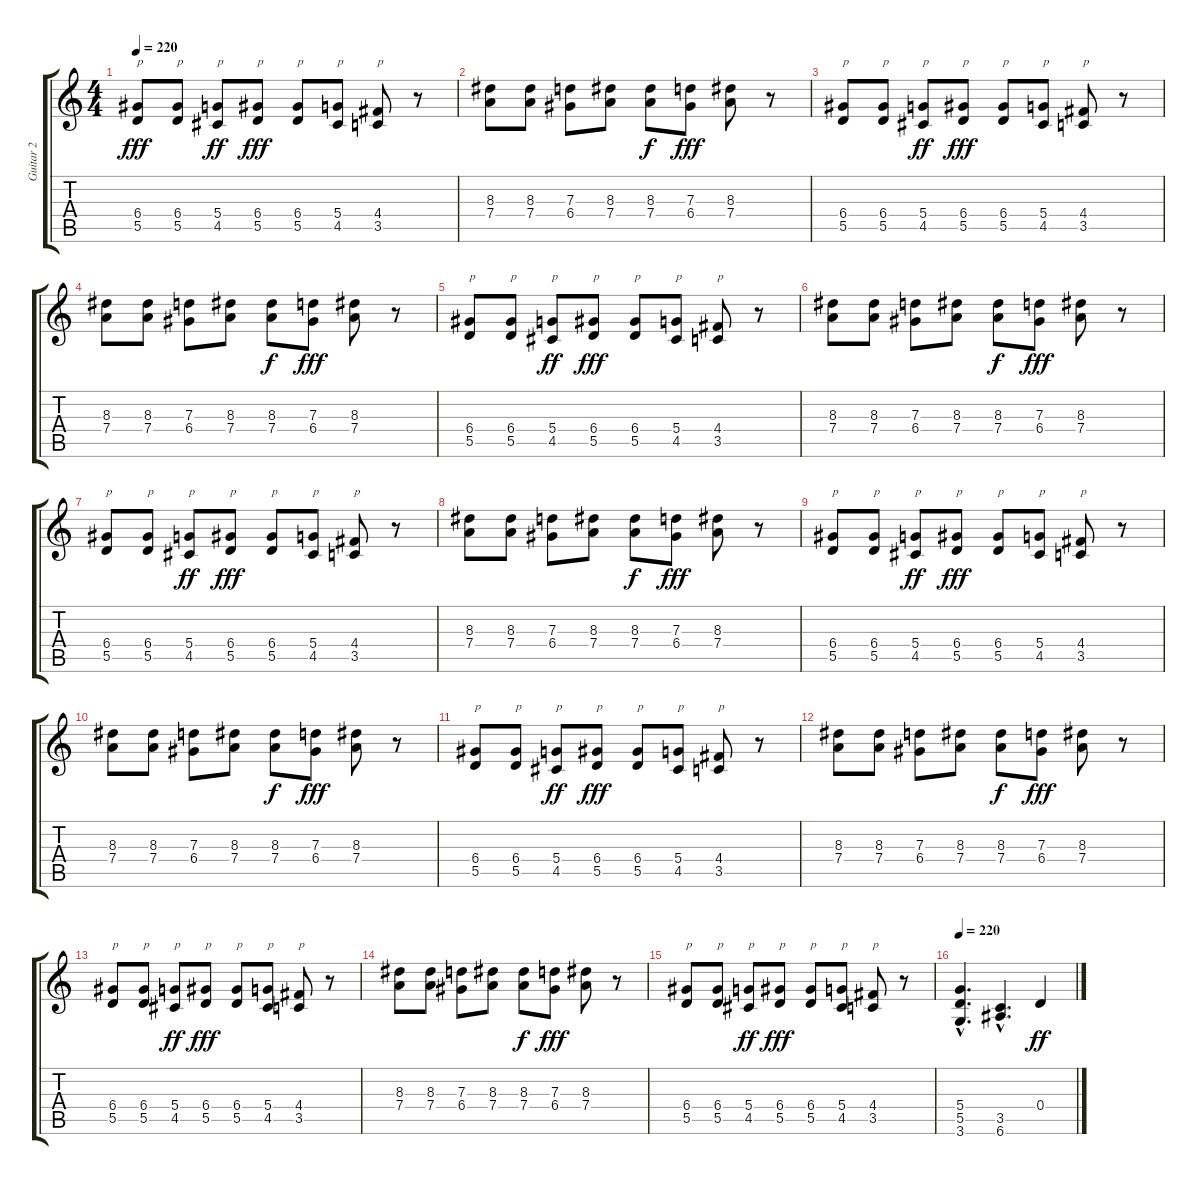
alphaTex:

\track ("Guitar 2" "Guitar 2") {instrument distortionguitar}
\staff {score tabs}
\tuning (E4 B3 G3 D3 A2 E2) {hide}
\ts (4 4)
\tempo 220
\clef g2
\ks c
(6.4 5.5).8{txt "p" dy fff} (6.4 5.5).8{txt "p"} (5.4 4.5).8{txt "p" dy ff} (6.4 5.5).8{txt "p" dy fff} (6.4 5.5).8{txt "p"} (5.4 4.5).8{txt "p"} (4.4 3.5).8{txt "p"} r.8 |
(8.3 7.4).8 (8.3 7.4).8 (7.3 6.4).8 (8.3 7.4).8 (8.3 7.4).8{dy f} (7.3 6.4).8{dy fff} (8.3 7.4).8 r.8 |
(6.4 5.5).8{txt "p"} (6.4 5.5).8{txt "p"} (5.4 4.5).8{txt "p" dy ff} (6.4 5.5).8{txt "p" dy fff} (6.4 5.5).8{txt "p"} (5.4 4.5).8{txt "p"} (4.4 3.5).8{txt "p"} r.8 |
(8.3 7.4).8 (8.3 7.4).8 (7.3 6.4).8 (8.3 7.4).8 (8.3 7.4).8{dy f} (7.3 6.4).8{dy fff} (8.3 7.4).8 r.8 |
(6.4 5.5).8{txt "p"} (6.4 5.5).8{txt "p"} (5.4 4.5).8{txt "p" dy ff} (6.4 5.5).8{txt "p" dy fff} (6.4 5.5).8{txt "p"} (5.4 4.5).8{txt "p"} (4.4 3.5).8{txt "p"} r.8 |
(8.3 7.4).8 (8.3 7.4).8 (7.3 6.4).8 (8.3 7.4).8 (8.3 7.4).8{dy f} (7.3 6.4).8{dy fff} (8.3 7.4).8 r.8 |
(6.4 5.5).8{txt "p"} (6.4 5.5).8{txt "p"} (5.4 4.5).8{txt "p" dy ff} (6.4 5.5).8{txt "p" dy fff} (6.4 5.5).8{txt "p"} (5.4 4.5).8{txt "p"} (4.4 3.5).8{txt "p"} r.8 |
(8.3 7.4).8 (8.3 7.4).8 (7.3 6.4).8 (8.3 7.4).8 (8.3 7.4).8{dy f} (7.3 6.4).8{dy fff} (8.3 7.4).8 r.8 |
(6.4 5.5).8{txt "p"} (6.4 5.5).8{txt "p"} (5.4 4.5).8{txt "p" dy ff} (6.4 5.5).8{txt "p" dy fff} (6.4 5.5).8{txt "p"} (5.4 4.5).8{txt "p"} (4.4 3.5).8{txt "p"} r.8 |
(8.3 7.4).8 (8.3 7.4).8 (7.3 6.4).8 (8.3 7.4).8 (8.3 7.4).8{dy f} (7.3 6.4).8{dy fff} (8.3 7.4).8 r.8 |
(6.4 5.5).8{txt "p"} (6.4 5.5).8{txt "p"} (5.4 4.5).8{txt "p" dy ff} (6.4 5.5).8{txt "p" dy fff} (6.4 5.5).8{txt "p"} (5.4 4.5).8{txt "p"} (4.4 3.5).8{txt "p"} r.8 |
(8.3 7.4).8 (8.3 7.4).8 (7.3 6.4).8 (8.3 7.4).8 (8.3 7.4).8{dy f} (7.3 6.4).8{dy fff} (8.3 7.4).8 r.8 |
(6.4 5.5).8{txt "p"} (6.4 5.5).8{txt "p"} (5.4 4.5).8{txt "p" dy ff} (6.4 5.5).8{txt "p" dy fff} (6.4 5.5).8{txt "p"} (5.4 4.5).8{txt "p"} (4.4 3.5).8{txt "p"} r.8 |
(8.3 7.4).8 (8.3 7.4).8 (7.3 6.4).8 (8.3 7.4).8 (8.3 7.4).8{dy f} (7.3 6.4).8{dy fff} (8.3 7.4).8 r.8 |
(6.4 5.5).8{txt "p"} (6.4 5.5).8{txt "p"} (5.4 4.5).8{txt "p" dy ff} (6.4 5.5).8{txt "p" dy fff} (6.4 5.5).8{txt "p"} (5.4 4.5).8{txt "p"} (4.4 3.5).8{txt "p"} r.8 |
\tempo 220
(5.4{hac} 5.5{hac} 3.6{hac}).4{d} (3.5{hac} 6.6{hac}).4{d} 0.4.4{dy ff}
